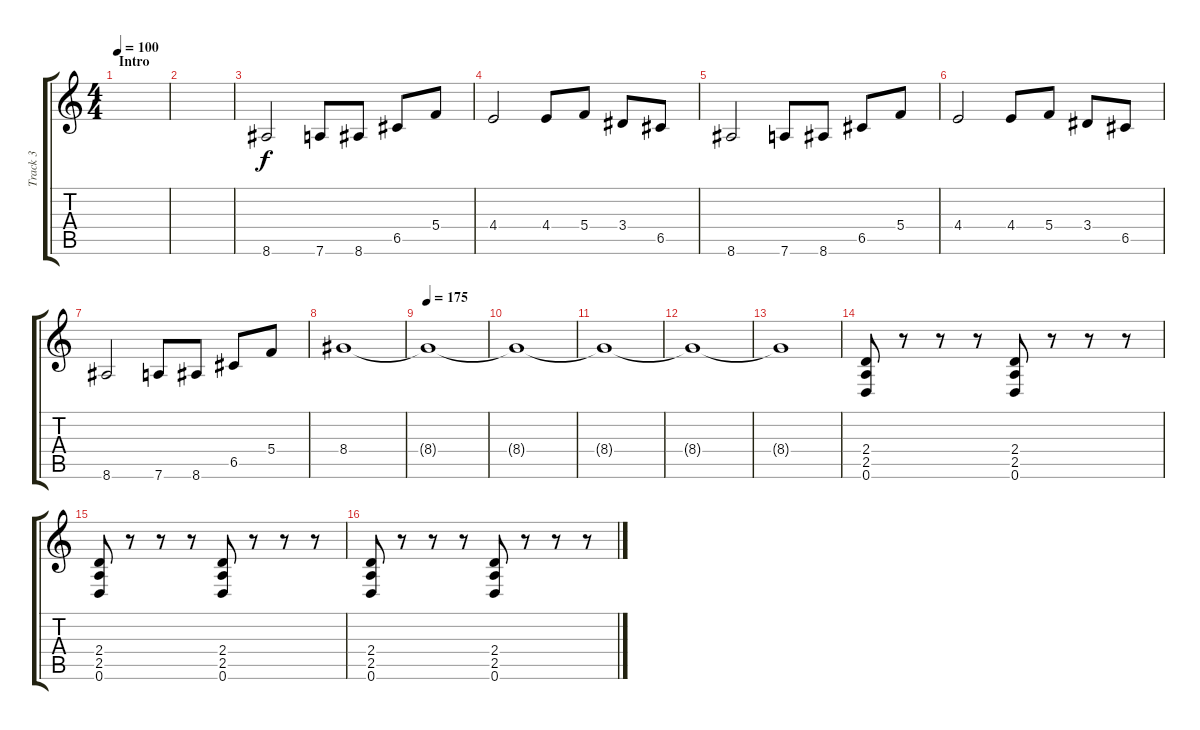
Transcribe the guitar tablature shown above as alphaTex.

\track ("Track 3" "Track 3") {instrument distortionguitar}
\staff {score tabs}
\tuning (D4 A3 F3 C3 G2 D2) {hide}
\ts (4 4)
\section ("" "Intro")
\tempo 100
\clef g2
\ks c
|
|
8.6.2 7.6.8 8.6.8 6.5.8 5.4.8 |
4.4.2 4.4.8 5.4.8 3.4.8 6.5.8 |
8.6.2 7.6.8 8.6.8 6.5.8 5.4.8 |
4.4.2 4.4.8 5.4.8 3.4.8 6.5.8 |
8.6.2 7.6.8 8.6.8 6.5.8 5.4.8 |
8.4.1{volume 2} |
\tempo 175
8.4{t}.1 |
8.4{t}.1 |
8.4{t}.1 |
8.4{t}.1 |
8.4{t}.1 |
(2.4 2.5 0.6).8{volume 13} r.8 r.8 r.8 (2.4 2.5 0.6).8 r.8 r.8 r.8 |
(2.4 2.5 0.6).8 r.8 r.8 r.8 (2.4 2.5 0.6).8 r.8 r.8 r.8 |
(2.4 2.5 0.6).8 r.8 r.8 r.8 (2.4 2.5 0.6).8 r.8 r.8 r.8
